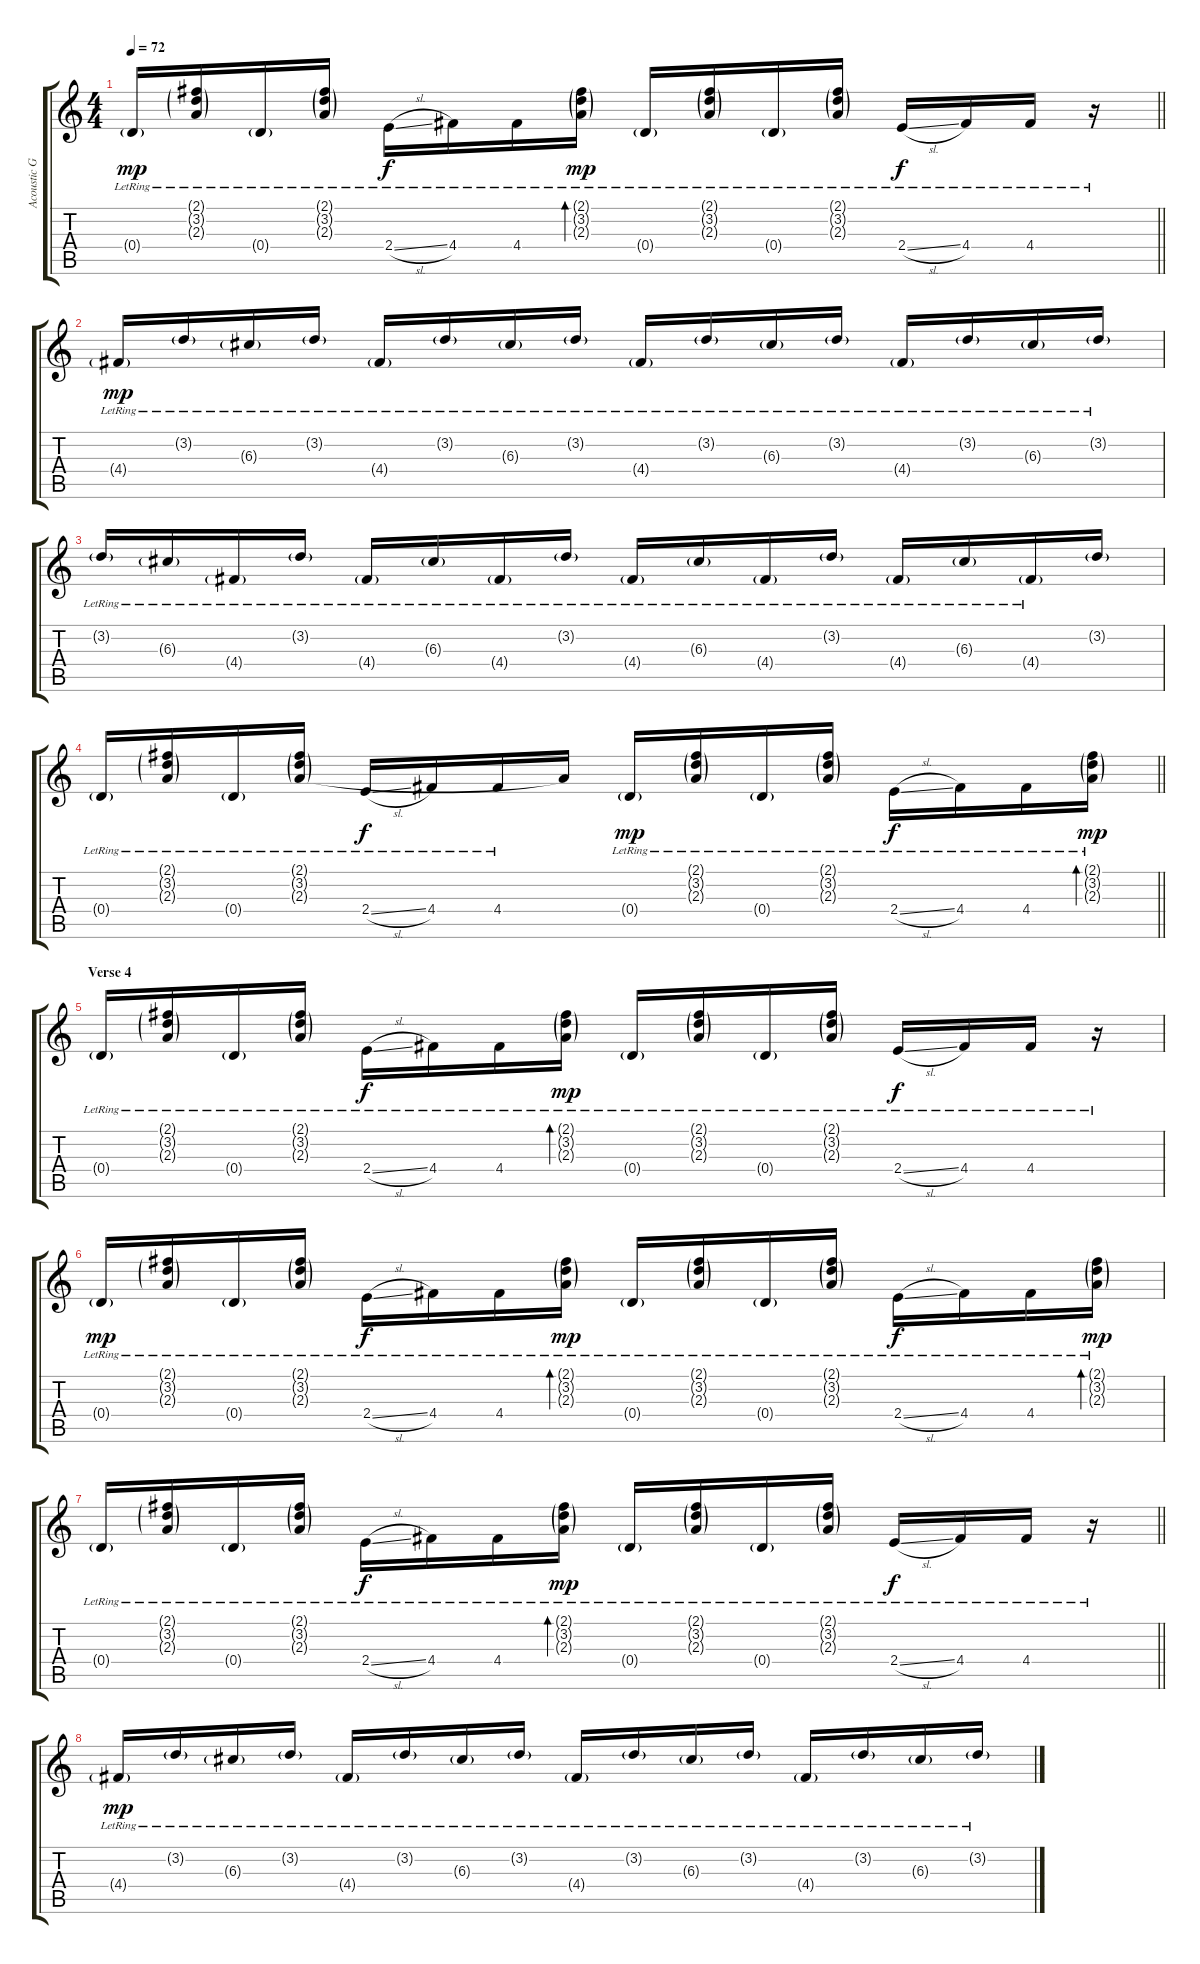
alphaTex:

\track ("Acoustic Guitar 1" "Acoustic G") {instrument acousticguitarsteel}
\staff {score tabs}
\tuning (E4 B3 G3 D3 A2 E2) {hide}
\ts (4 4)
\tempo 72
\clef g2
\barLineRight lightlight
\ks c
0.4{g lr}.16{dy mp} (2.1{g lr} 3.2{g lr} 2.3{g lr}).16 0.4{g lr}.16 (2.1{g lr} 3.2{g lr} 2.3{g lr}).16 2.4{sl lr}.16{dy f} 4.4{lr}.16 4.4{lr}.16 (2.1{g lr} 3.2{g lr} 2.3{g lr}).16{bd 120 dy mp} 0.4{g lr}.16 (2.1{g lr} 3.2{g lr} 2.3{g lr}).16 0.4{g lr}.16 (2.1{g lr} 3.2{g lr} 2.3{g lr}).16 2.4{sl lr}.16{dy f} 4.4{lr}.16 4.4{lr}.16 r.16 |
4.4{g lr}.16{dy mp} 3.2{g lr}.16 6.3{g lr}.16 3.2{g lr}.16 4.4{g lr}.16 3.2{g lr}.16 6.3{g lr}.16 3.2{g lr}.16 4.4{g lr}.16 3.2{g lr}.16 6.3{g lr}.16 3.2{g lr}.16 4.4{g lr}.16 3.2{g lr}.16 6.3{g lr}.16 3.2{g lr}.16 |
3.2{g lr}.16 6.3{g lr}.16 4.4{g lr}.16 3.2{g lr}.16 4.4{g lr}.16 6.3{g lr}.16 4.4{g lr}.16 3.2{g lr}.16 4.4{g lr}.16 6.3{g lr}.16 4.4{g lr}.16 3.2{g lr}.16 4.4{g lr}.16 6.3{g lr}.16 4.4{g lr}.16 3.2{g}.16 |
\barLineRight lightlight
0.4{g lr}.16 (2.1{g lr} 3.2{g lr} 2.3{g lr}).16 0.4{g lr}.16 (2.1{g lr} 3.2{g lr} 2.3{g lr}).16 2.4{sl lr}.16{dy f} 4.4{lr}.16 4.4{lr}.16 2.3{t}.16 0.4{g lr}.16{dy mp} (2.1{g lr} 3.2{g lr} 2.3{g lr}).16 0.4{g lr}.16 (2.1{g lr} 3.2{g lr} 2.3{g lr}).16 2.4{sl lr}.16{dy f} 4.4{lr}.16 4.4{lr}.16 (2.1{g lr} 3.2{g lr} 2.3{g lr}).16{bd 120 dy mp} |
\section ("" "Verse 4")
0.4{g lr}.16 (2.1{g lr} 3.2{g lr} 2.3{g lr}).16 0.4{g lr}.16 (2.1{g lr} 3.2{g lr} 2.3{g lr}).16 2.4{sl lr}.16{dy f} 4.4{lr}.16 4.4{lr}.16 (2.1{g lr} 3.2{g lr} 2.3{g lr}).16{bd 120 dy mp} 0.4{g lr}.16 (2.1{g lr} 3.2{g lr} 2.3{g lr}).16 0.4{g lr}.16 (2.1{g lr} 3.2{g lr} 2.3{g lr}).16 2.4{sl lr}.16{dy f} 4.4{lr}.16 4.4{lr}.16 r.16 |
0.4{g lr}.16{dy mp} (2.1{g lr} 3.2{g lr} 2.3{g lr}).16 0.4{g lr}.16 (2.1{g lr} 3.2{g lr} 2.3{g lr}).16 2.4{sl lr}.16{dy f} 4.4{lr}.16 4.4{lr}.16 (2.1{g lr} 3.2{g lr} 2.3{g lr}).16{bd 120 dy mp} 0.4{g lr}.16 (2.1{g lr} 3.2{g lr} 2.3{g lr}).16 0.4{g lr}.16 (2.1{g lr} 3.2{g lr} 2.3{g lr}).16 2.4{sl lr}.16{dy f} 4.4{lr}.16 4.4{lr}.16 (2.1{g lr} 3.2{g lr} 2.3{g lr}).16{bd 120 dy mp} |
\barLineRight lightlight
0.4{g lr}.16 (2.1{g lr} 3.2{g lr} 2.3{g lr}).16 0.4{g lr}.16 (2.1{g lr} 3.2{g lr} 2.3{g lr}).16 2.4{sl lr}.16{dy f} 4.4{lr}.16 4.4{lr}.16 (2.1{g lr} 3.2{g lr} 2.3{g lr}).16{bd 120 dy mp} 0.4{g lr}.16 (2.1{g lr} 3.2{g lr} 2.3{g lr}).16 0.4{g lr}.16 (2.1{g lr} 3.2{g lr} 2.3{g lr}).16 2.4{sl lr}.16{dy f} 4.4{lr}.16 4.4{lr}.16 r.16 |
4.4{g lr}.16{dy mp} 3.2{g lr}.16 6.3{g lr}.16 3.2{g lr}.16 4.4{g lr}.16 3.2{g lr}.16 6.3{g lr}.16 3.2{g lr}.16 4.4{g lr}.16 3.2{g lr}.16 6.3{g lr}.16 3.2{g lr}.16 4.4{g lr}.16 3.2{g lr}.16 6.3{g lr}.16 3.2{g lr}.16
